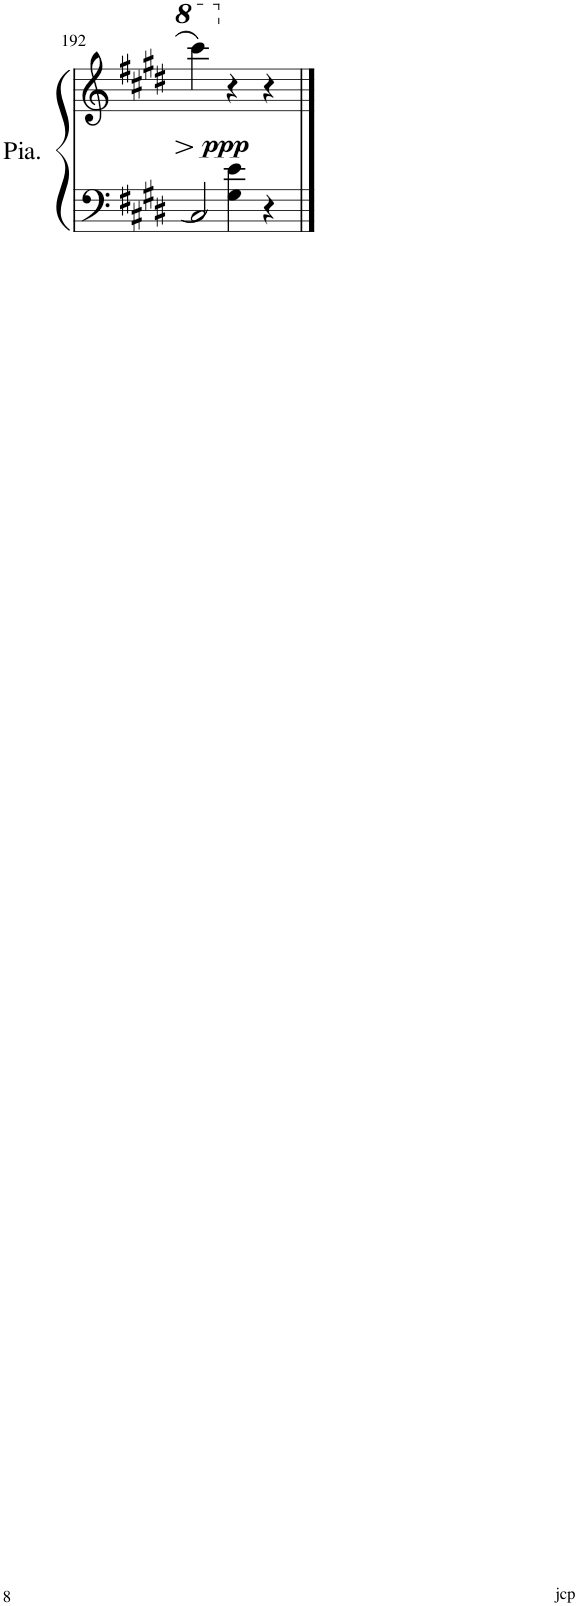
**kern	**kern	**dynam
*part1	*part1	*part1
*staff2	*staff1	*staff1/2
*I"Piano	*	*
*I'Pia.	*	*
!!LO:PB:g=z
*clefF4	*clefG2	*
*k[f#c#g#d#]	*k[f#c#g#d#]	*
*M3/4	*M3/4	*
=192	=192	=192
*^	*	*
2C#/	4ryy	4cccc#\	.
!	!	!	!LO:DY:b
.	4G#\ 4e\	4r	ppp
4r	4ryy	4r	.
*v	*v	*	*
==	==	==
*-	*-	*-
